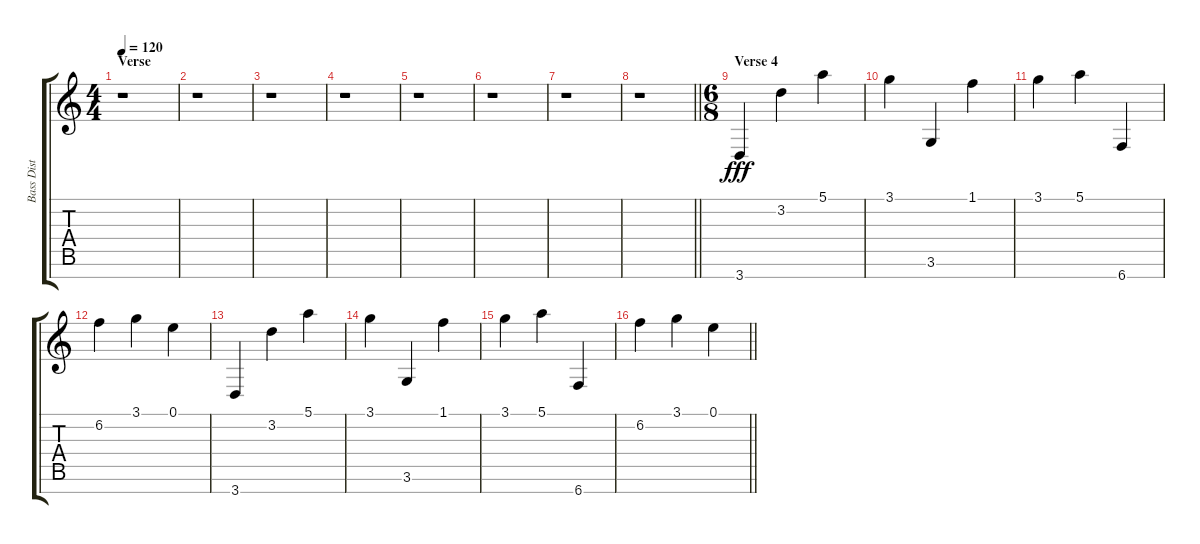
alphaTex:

\track ("Bass Dist Lead" "Bass Dist ") {instrument synthbass2}
\staff {score tabs}
\tuning (E4 B3 G3 D3 A2 E2 B1) {hide}
\ts (4 4)
\section ("" "Verse")
\tempo 120
\clef g2
\ks c
r.1{dy fff} |
r.1 |
r.1 |
r.1 |
r.1 |
r.1 |
r.1 |
\barLineRight lightlight
r.1 |
\ts (6 8)
\section ("" "Verse 4")
3.7.4 3.2.4 5.1.4 |
3.1.4 3.6.4 1.1.4 |
3.1.4 5.1.4 6.7.4 |
6.2.4 3.1.4 0.1.4 |
3.7.4 3.2.4 5.1.4 |
3.1.4 3.6.4 1.1.4 |
3.1.4 5.1.4 6.7.4 |
\barLineRight lightlight
6.2.4 3.1.4 0.1.4
